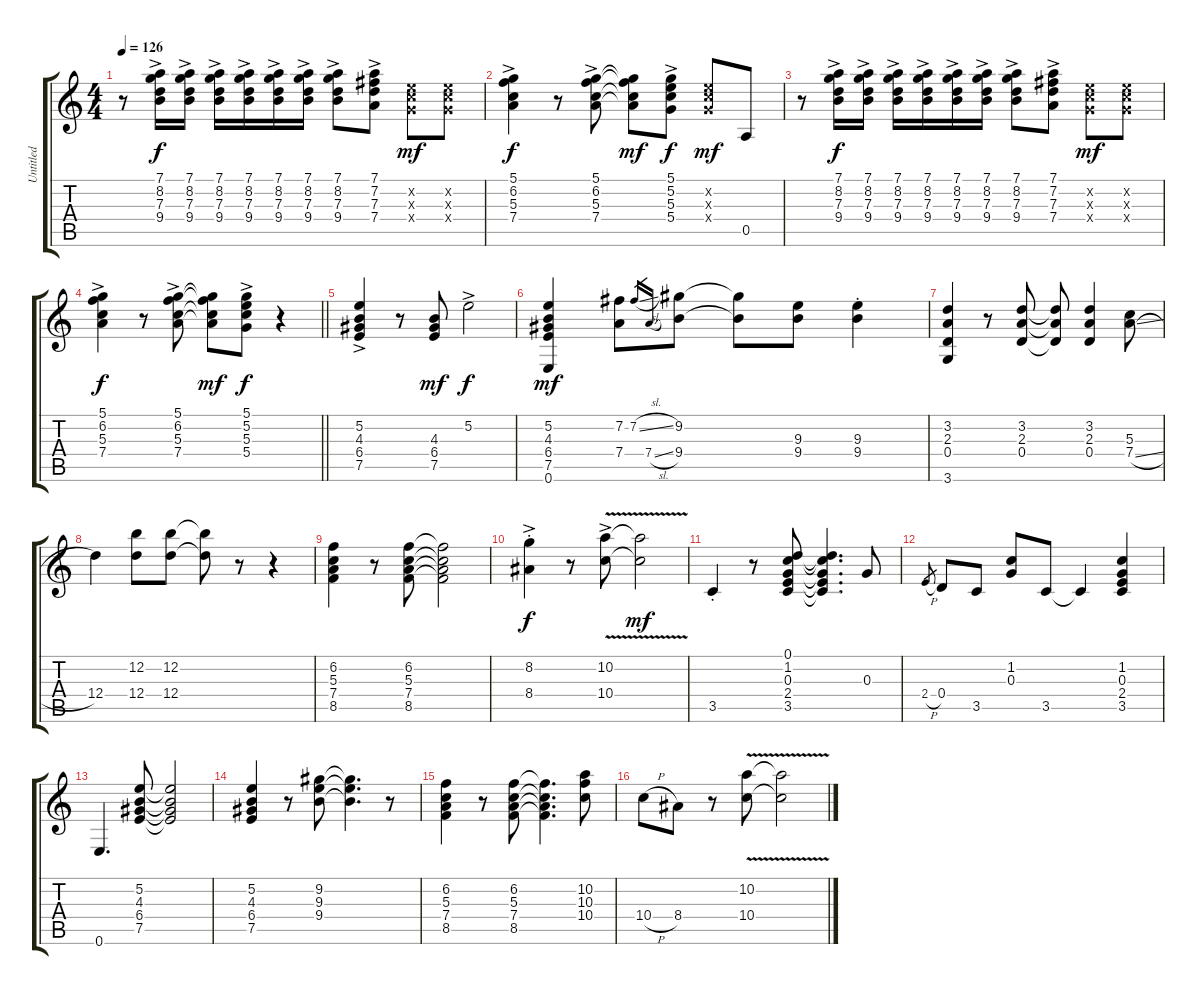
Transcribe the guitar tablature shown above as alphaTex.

\track ("Untitled" "Untitled") {instrument overdrivenguitar}
\staff {score tabs}
\tuning (D4 B3 G3 D3 A2 E2) {hide}
\ts (4 4)
\tempo 126
\clef g2
\ks c
r.8{dy mf} (7.1{ac} 8.2{ac} 7.3{ac} 9.4{ac}).16{dy f} (7.1{ac} 8.2{ac} 7.3{ac} 9.4{ac}).16 (7.1{ac} 8.2{ac} 7.3{ac} 9.4{ac}).16 (7.1{ac} 8.2{ac} 7.3{ac} 9.4{ac}).16 (7.1{ac} 8.2{ac} 7.3{ac} 9.4{ac}).16 (7.1{ac} 8.2{ac} 7.3{ac} 9.4{ac}).16 (7.1{ac} 8.2{ac} 7.3{ac} 9.4{ac}).8 (7.1{ac} 7.2{ac} 7.3{ac} 7.4{ac}).8 (5.2{x} 5.3{x} 5.4{x}).8{dy mf} (5.2{x} 5.3{x} 5.4{x}).8 |
(5.1{ac} 6.2{ac} 5.3{ac} 7.4{ac}).4{dy f} r.8 (5.1{ac} 6.2{ac} 5.3{ac} 7.4{ac}).8 (5.1{t} 6.2{t} 5.3{t} 7.4{t}).8{dy mf} (5.1{ac} 5.2{ac} 5.3{ac} 5.4{ac}).8{dy f} (5.2{x} 5.3{x} 5.4{x}).8{dy mf} 0.5.8 |
r.8 (7.1{ac} 8.2{ac} 7.3{ac} 9.4{ac}).16{dy f} (7.1{ac} 8.2{ac} 7.3{ac} 9.4{ac}).16 (7.1{ac} 8.2{ac} 7.3{ac} 9.4{ac}).16 (7.1{ac} 8.2{ac} 7.3{ac} 9.4{ac}).16 (7.1{ac} 8.2{ac} 7.3{ac} 9.4{ac}).16 (7.1{ac} 8.2{ac} 7.3{ac} 9.4{ac}).16 (7.1{ac} 8.2{ac} 7.3{ac} 9.4{ac}).8 (7.1{ac} 7.2{ac} 7.3{ac} 7.4{ac}).8 (5.2{x} 5.3{x} 5.4{x}).8{dy mf} (5.2{x} 5.3{x} 5.4{x}).8 |
\barLineRight lightlight
(5.1{ac} 6.2{ac} 5.3{ac} 7.4{ac}).4{dy f} r.8 (5.1{ac} 6.2{ac} 5.3{ac} 7.4{ac}).8 (5.1{t} 6.2{t} 5.3{t} 7.4{t}).8{dy mf} (5.1{ac} 5.2{ac} 5.3{ac} 5.4{ac}).8{dy f} r.4 |
(5.2{ac} 4.3{ac} 6.4{ac} 7.5{ac}).4 r.8 (4.3 6.4 7.5).8{dy mf} 5.2{ac}.2{dy f} |
(5.2 4.3 6.4 7.5 0.6).4{dy mf} (7.2 7.4).8 7.2{sl}.16{gr} 7.4{sl}.16{gr} (9.2 9.4).8 (9.2{t} 9.4{t}).8 (9.3 9.4).8 (9.3{st} 9.4{st}).4 |
(3.2 2.3 0.4 3.6).4 r.8 (3.2 2.3 0.4).8 (3.2{t} 2.3{t} 0.4{t}).8 (3.2 2.3 0.4).4 (5.3 7.4{sl}).8 |
12.4.4 (12.2 12.4).8 (12.2 12.4).8 (12.2{t} 12.4{t}).8 r.8 r.4 |
(6.2 5.3 7.4 8.5).4 r.8 (6.2 5.3 7.4 8.5).8 (6.2{t} 5.3{t} 7.4{t} 8.5{t}).2 |
(8.2{ac st} 8.4{ac st}).4{dy f} r.8 (10.2{v ac} 10.4{v ac}).8 (10.2{v t} 10.4{v t}).2{dy mf} |
3.5{st}.4 r.8 (0.1 1.2 0.3 2.4 3.5).8 (0.1{t} 1.2{t} 0.3{t} 2.4{t} 3.5{t}).4{d} 0.3.8 |
2.4{h}.8{gr} 0.4.8 3.5.8 (1.2 0.3).8 3.5.8 3.5{t}.4 (1.2 0.3 2.4 3.5).4 |
0.6.4{d} (5.2 4.3 6.4 7.5).8 (5.2{t} 4.3{t} 6.4{t} 7.5{t}).2 |
(5.2 4.3 6.4 7.5).4 r.8 (9.2 9.3 9.4).8 (9.2{t} 9.3{t} 9.4{t}).4{d} r.8 |
(6.2 5.3 7.4 8.5).4 r.8 (6.2 5.3 7.4 8.5).8 (6.2{t} 5.3{t} 7.4{t} 8.5{t}).4{d} (10.2 10.3 10.4).8 |
10.4{h}.8 8.4.8 r.8 (10.2{v} 10.4{v}).8 (10.2{v t} 10.4{v t}).2
